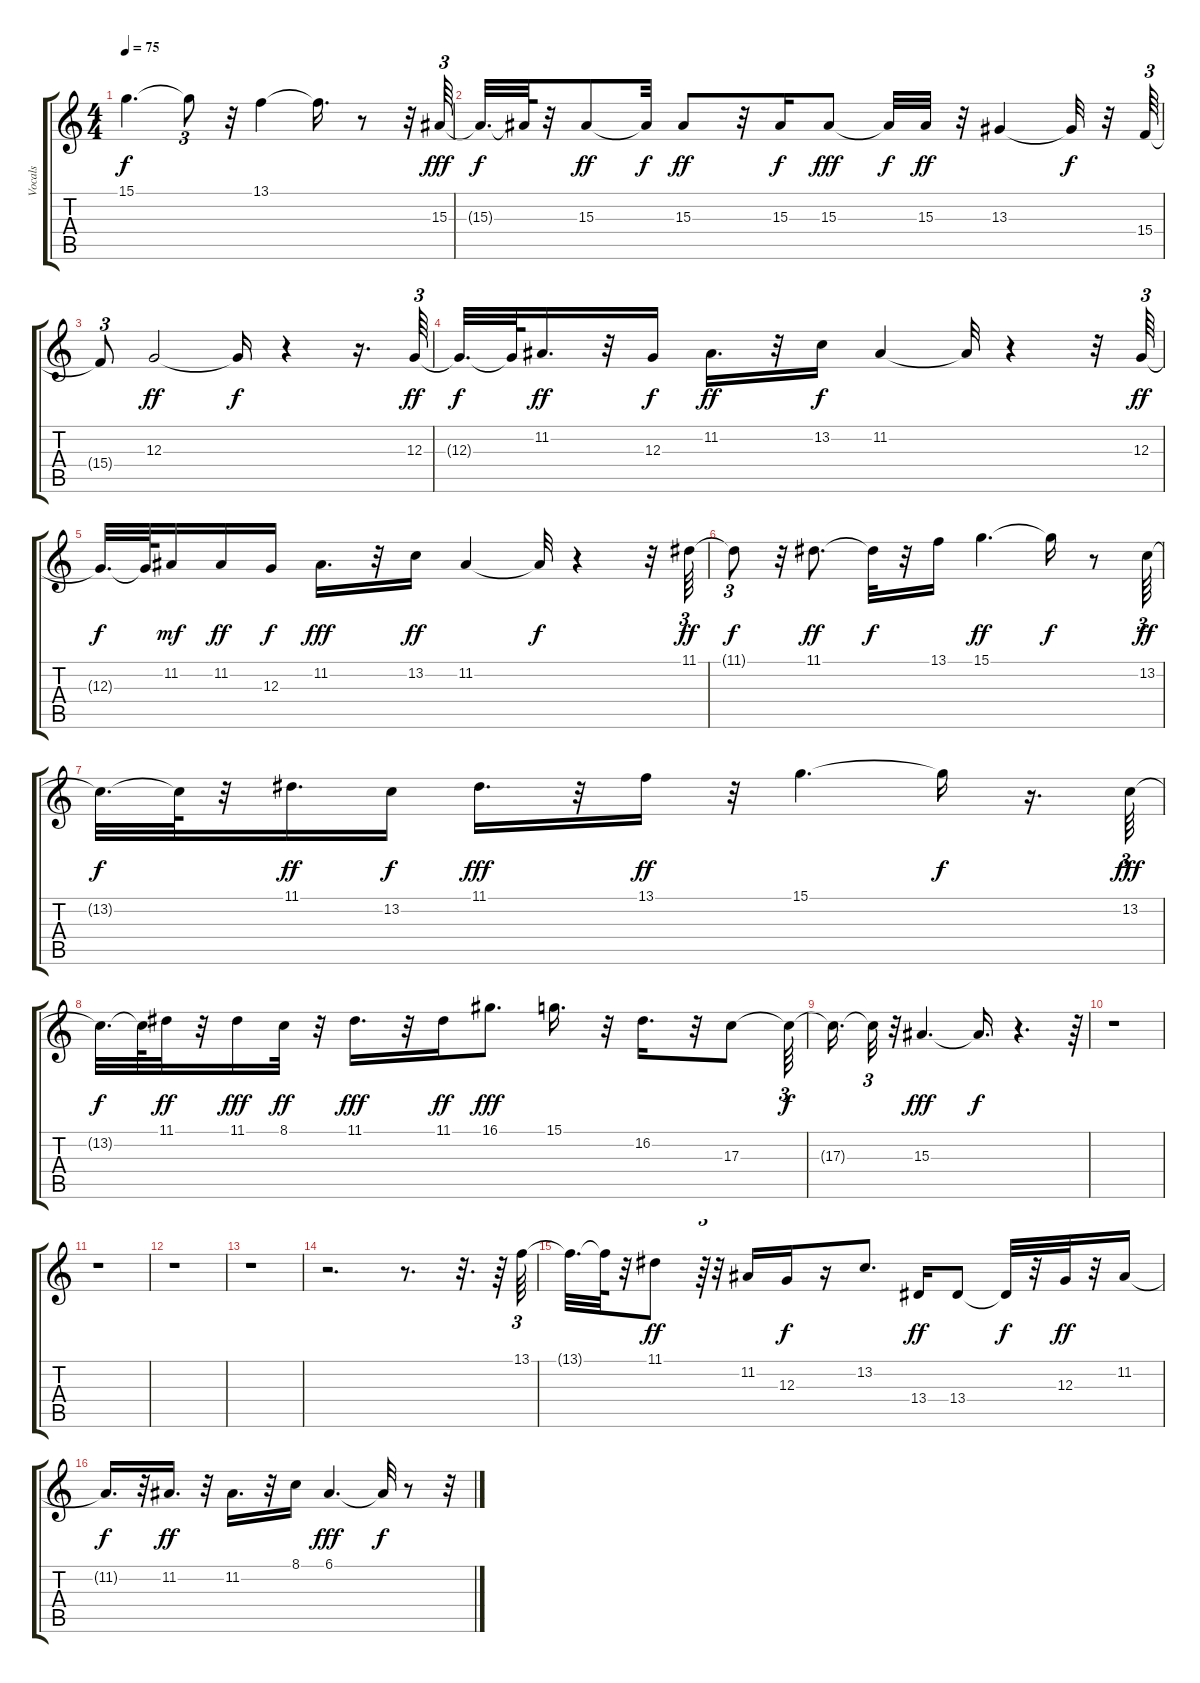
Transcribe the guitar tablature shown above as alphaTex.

\track ("Vocals" "Vocals") {instrument flute}
\staff {score tabs}
\tuning (E4 B3 G3 D3 A2 E2) {hide}
\ts (4 4)
\tempo 75
\clef g2
\ks c
15.1{t}.4{d dy f} 15.1{t}.8{tu (3 2)} r.32 13.1.4 13.1{t}.16{d} r.8 r.32 15.3.64{tu (3 2) dy fff} |
15.3{t}.32{d dy f} 15.3{t}.64 r.32 15.3.8{dy ff} 15.3{t}.32{dy f} 15.3.8{dy ff} r.32 15.3.16{dy f} 15.3.8{dy fff} 15.3{t}.32{dy f} 15.3.32{dy ff} r.32 13.3.4 13.3{t}.32{dy f} r.32 15.4.64{tu (3 2)} |
15.4{t}.8{tu (3 2)} 12.3.2{dy ff} 12.3{t}.16{dy f} r.4 r.16{d} 12.3.64{tu (3 2) dy ff} |
12.3{t}.32{d dy f} 12.3{t}.64 11.2.16{d dy ff} r.32 12.3.16{dy f} 11.2.16{d dy ff} r.32 13.2.16{dy f} 11.2.4 11.2{t}.32 r.4 r.32 12.3.64{tu (3 2) dy ff} |
12.3{t}.32{d dy f} 12.3{t}.64 11.2.16{dy mf} 11.2.16{dy ff} 12.3.16{dy f} 11.2.16{d dy fff} r.32 13.2.16{dy ff} 11.2.4 11.2{t}.32{dy f} r.4 r.32 11.1.64{tu (3 2) dy ff} |
11.1{t}.8{tu (3 2) dy f} r.32 11.1.8{d dy ff} 11.1{t}.32{dy f} r.32 13.1.16 15.1.4{d dy ff} 15.1{t}.16{dy f} r.8 13.2.64{tu (3 2) dy ff} |
13.2{t}.32{d dy f} 13.2{t}.64 r.32 11.1.16{d dy ff} 13.2.16{dy f} 11.1.16{d dy fff} r.32 13.1.16{dy ff} r.32 15.1.4{d} 15.1{t}.16{dy f} r.16{d} 13.2.64{tu (3 2) dy fff} |
13.2{t}.32{d dy f} 13.2{t}.64 11.1.32{dy ff} r.32 11.1.16{dy fff} 8.1.32{dy ff} r.32 11.1.16{d dy fff} r.32 11.1.16{dy ff} 16.1.8{d dy fff} 15.1.16{d} r.32 16.2.16{d} r.32 17.3.8 17.3{t}.64{tu (3 2) dy f} |
17.3{t}.16{d} 17.3{t}.32{tu (3 2)} r.32 15.3.4{d dy fff} 15.3{t}.16{d dy f} r.4{d} r.64{tu (3 2)} |
r.1 |
r.1 |
r.1 |
r.1 |
r.2{d} r.8{d} r.32{d} r.64 13.1.64{tu (3 2)} |
13.1{t}.32{d} 13.1{t}.64 r.32 11.1.8{dy ff} r.64{tu (3 2)} r.32 11.2.16 12.3.16{dy f} r.16 13.2.8{d} 13.4.16{dy ff} 13.4.8 13.4{t}.32{dy f} r.32 12.3.32{dy ff} r.32 11.2.16 |
11.2{t}.16{d dy f} r.32 11.2.16{d dy ff} r.32 11.2.16{d} r.32 8.1.16 6.1.4{d dy fff} 6.1{t}.32{dy f} r.8 r.32
